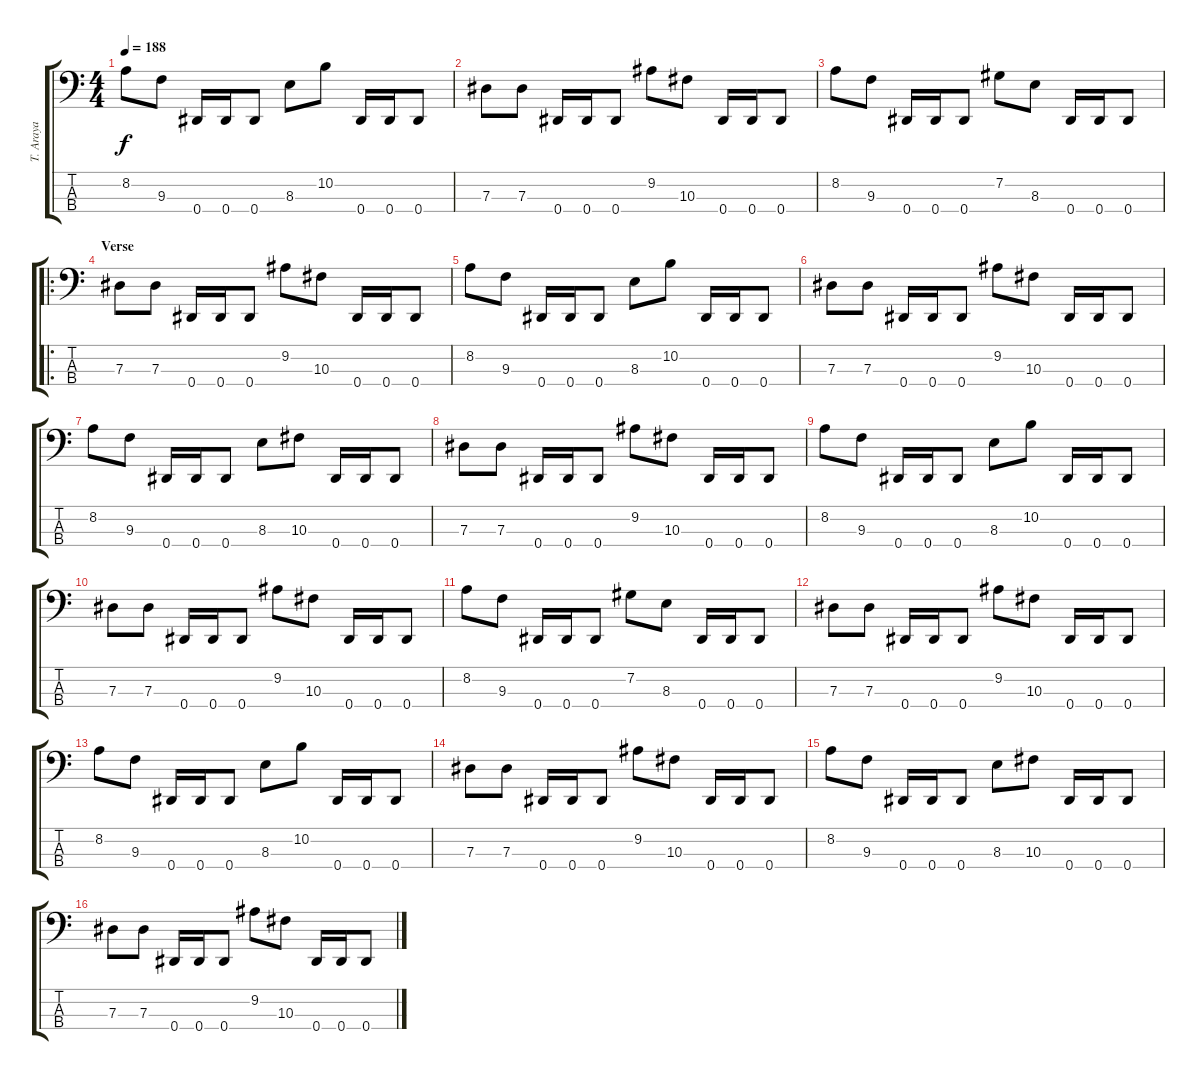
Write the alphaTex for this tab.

\track ("T. Araya" "T. Araya") {instrument electricbasspick}
\staff {score tabs}
\tuning (Gb2 Db2 Ab1 Eb1) {hide}
\ts (4 4)
\tempo 188
\clef f4
\ks c
8.2.8{dy f} 9.3.8 0.4.16 0.4.16 0.4.8 8.3.8 10.2.8 0.4.16 0.4.16 0.4.8 |
7.3.8 7.3.8 0.4.16 0.4.16 0.4.8 9.2.8 10.3.8 0.4.16 0.4.16 0.4.8 |
8.2.8 9.3.8 0.4.16 0.4.16 0.4.8 7.2.8 8.3.8 0.4.16 0.4.16 0.4.8 |
\ro
\section ("" "Verse")
7.3.8 7.3.8 0.4.16 0.4.16 0.4.8 9.2.8 10.3.8 0.4.16 0.4.16 0.4.8 |
8.2.8 9.3.8 0.4.16 0.4.16 0.4.8 8.3.8 10.2.8 0.4.16 0.4.16 0.4.8 |
7.3.8 7.3.8 0.4.16 0.4.16 0.4.8 9.2.8 10.3.8 0.4.16 0.4.16 0.4.8 |
8.2.8 9.3.8 0.4.16 0.4.16 0.4.8 8.3.8 10.3.8 0.4.16 0.4.16 0.4.8 |
7.3.8 7.3.8 0.4.16 0.4.16 0.4.8 9.2.8 10.3.8 0.4.16 0.4.16 0.4.8 |
8.2.8 9.3.8 0.4.16 0.4.16 0.4.8 8.3.8 10.2.8 0.4.16 0.4.16 0.4.8 |
7.3.8 7.3.8 0.4.16 0.4.16 0.4.8 9.2.8 10.3.8 0.4.16 0.4.16 0.4.8 |
8.2.8 9.3.8 0.4.16 0.4.16 0.4.8 7.2.8 8.3.8 0.4.16 0.4.16 0.4.8 |
7.3.8 7.3.8 0.4.16 0.4.16 0.4.8 9.2.8 10.3.8 0.4.16 0.4.16 0.4.8 |
8.2.8 9.3.8 0.4.16 0.4.16 0.4.8 8.3.8 10.2.8 0.4.16 0.4.16 0.4.8 |
7.3.8 7.3.8 0.4.16 0.4.16 0.4.8 9.2.8 10.3.8 0.4.16 0.4.16 0.4.8 |
8.2.8 9.3.8 0.4.16 0.4.16 0.4.8 8.3.8 10.3.8 0.4.16 0.4.16 0.4.8 |
7.3.8 7.3.8 0.4.16 0.4.16 0.4.8 9.2.8 10.3.8 0.4.16 0.4.16 0.4.8
